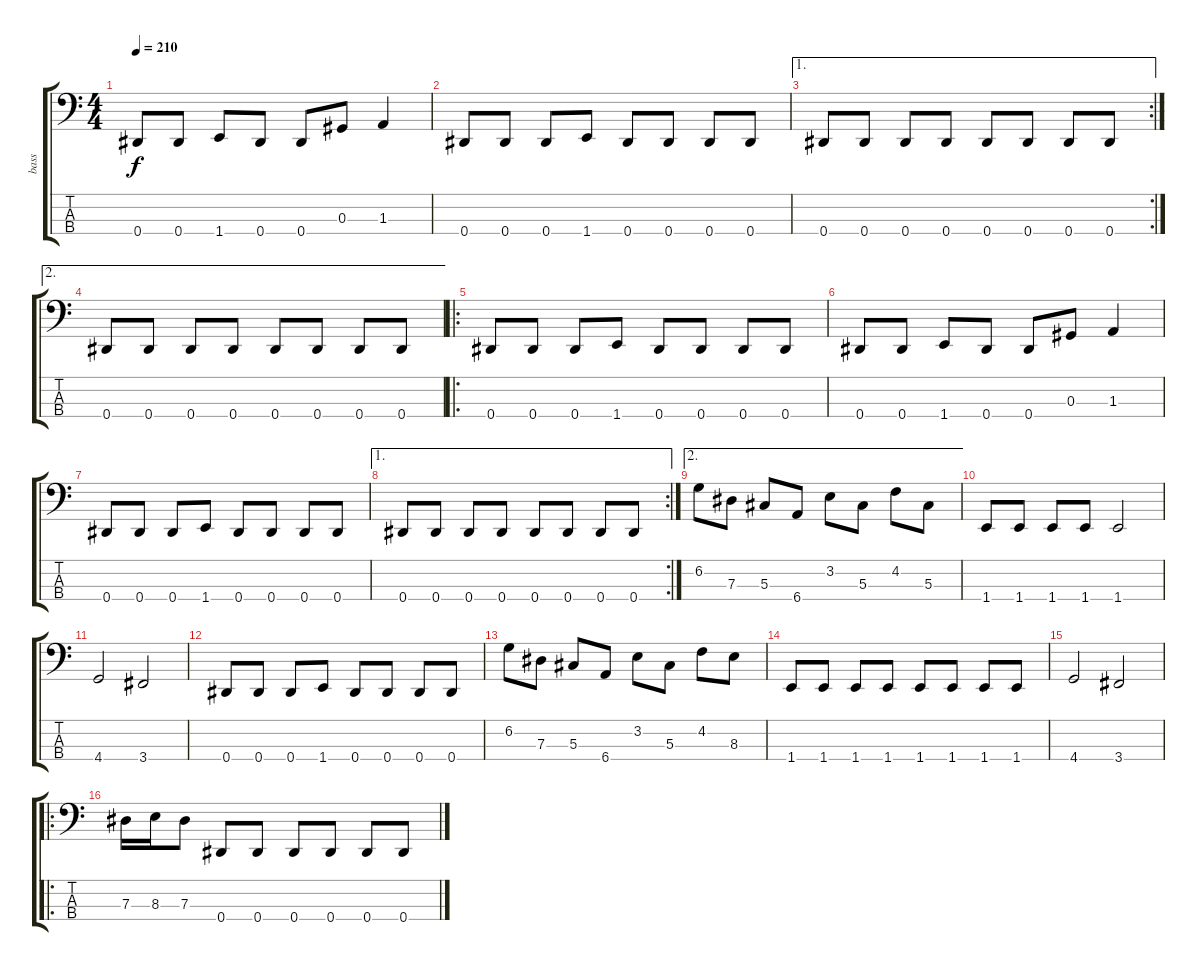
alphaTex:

\track ("bass" "bass") {instrument electricbasspick}
\staff {score tabs}
\tuning (Gb2 Db2 Ab1 Eb1) {hide}
\ts (4 4)
\tempo 210
\clef f4
\ks c
0.4.8{dy f} 0.4.8 1.4.8 0.4.8 0.4.8 0.3.8 1.3.4 |
0.4.8 0.4.8 0.4.8 1.4.8 0.4.8 0.4.8 0.4.8 0.4.8 |
\ae 1
\rc 2
0.4.8 0.4.8 0.4.8 0.4.8 0.4.8 0.4.8 0.4.8 0.4.8 |
\ae 2
0.4.8 0.4.8 0.4.8 0.4.8 0.4.8 0.4.8 0.4.8 0.4.8 |
\ro
0.4.8 0.4.8 0.4.8 1.4.8 0.4.8 0.4.8 0.4.8 0.4.8 |
0.4.8 0.4.8 1.4.8 0.4.8 0.4.8 0.3.8 1.3.4 |
0.4.8 0.4.8 0.4.8 1.4.8 0.4.8 0.4.8 0.4.8 0.4.8 |
\ae 1
\rc 2
0.4.8 0.4.8 0.4.8 0.4.8 0.4.8 0.4.8 0.4.8 0.4.8 |
\ae 2
6.2.8 7.3.8 5.3.8 6.4.8 3.2.8 5.3.8 4.2.8 5.3.8 |
1.4.8 1.4.8 1.4.8 1.4.8 1.4.2 |
4.4.2 3.4.2 |
0.4.8 0.4.8 0.4.8 1.4.8 0.4.8 0.4.8 0.4.8 0.4.8 |
6.2.8 7.3.8 5.3.8 6.4.8 3.2.8 5.3.8 4.2.8 8.3.8 |
1.4.8 1.4.8 1.4.8 1.4.8 1.4.8 1.4.8 1.4.8 1.4.8 |
4.4.2 3.4.2 |
\ro
7.3.16 8.3.16 7.3.8 0.4.8 0.4.8 0.4.8 0.4.8 0.4.8 0.4.8
